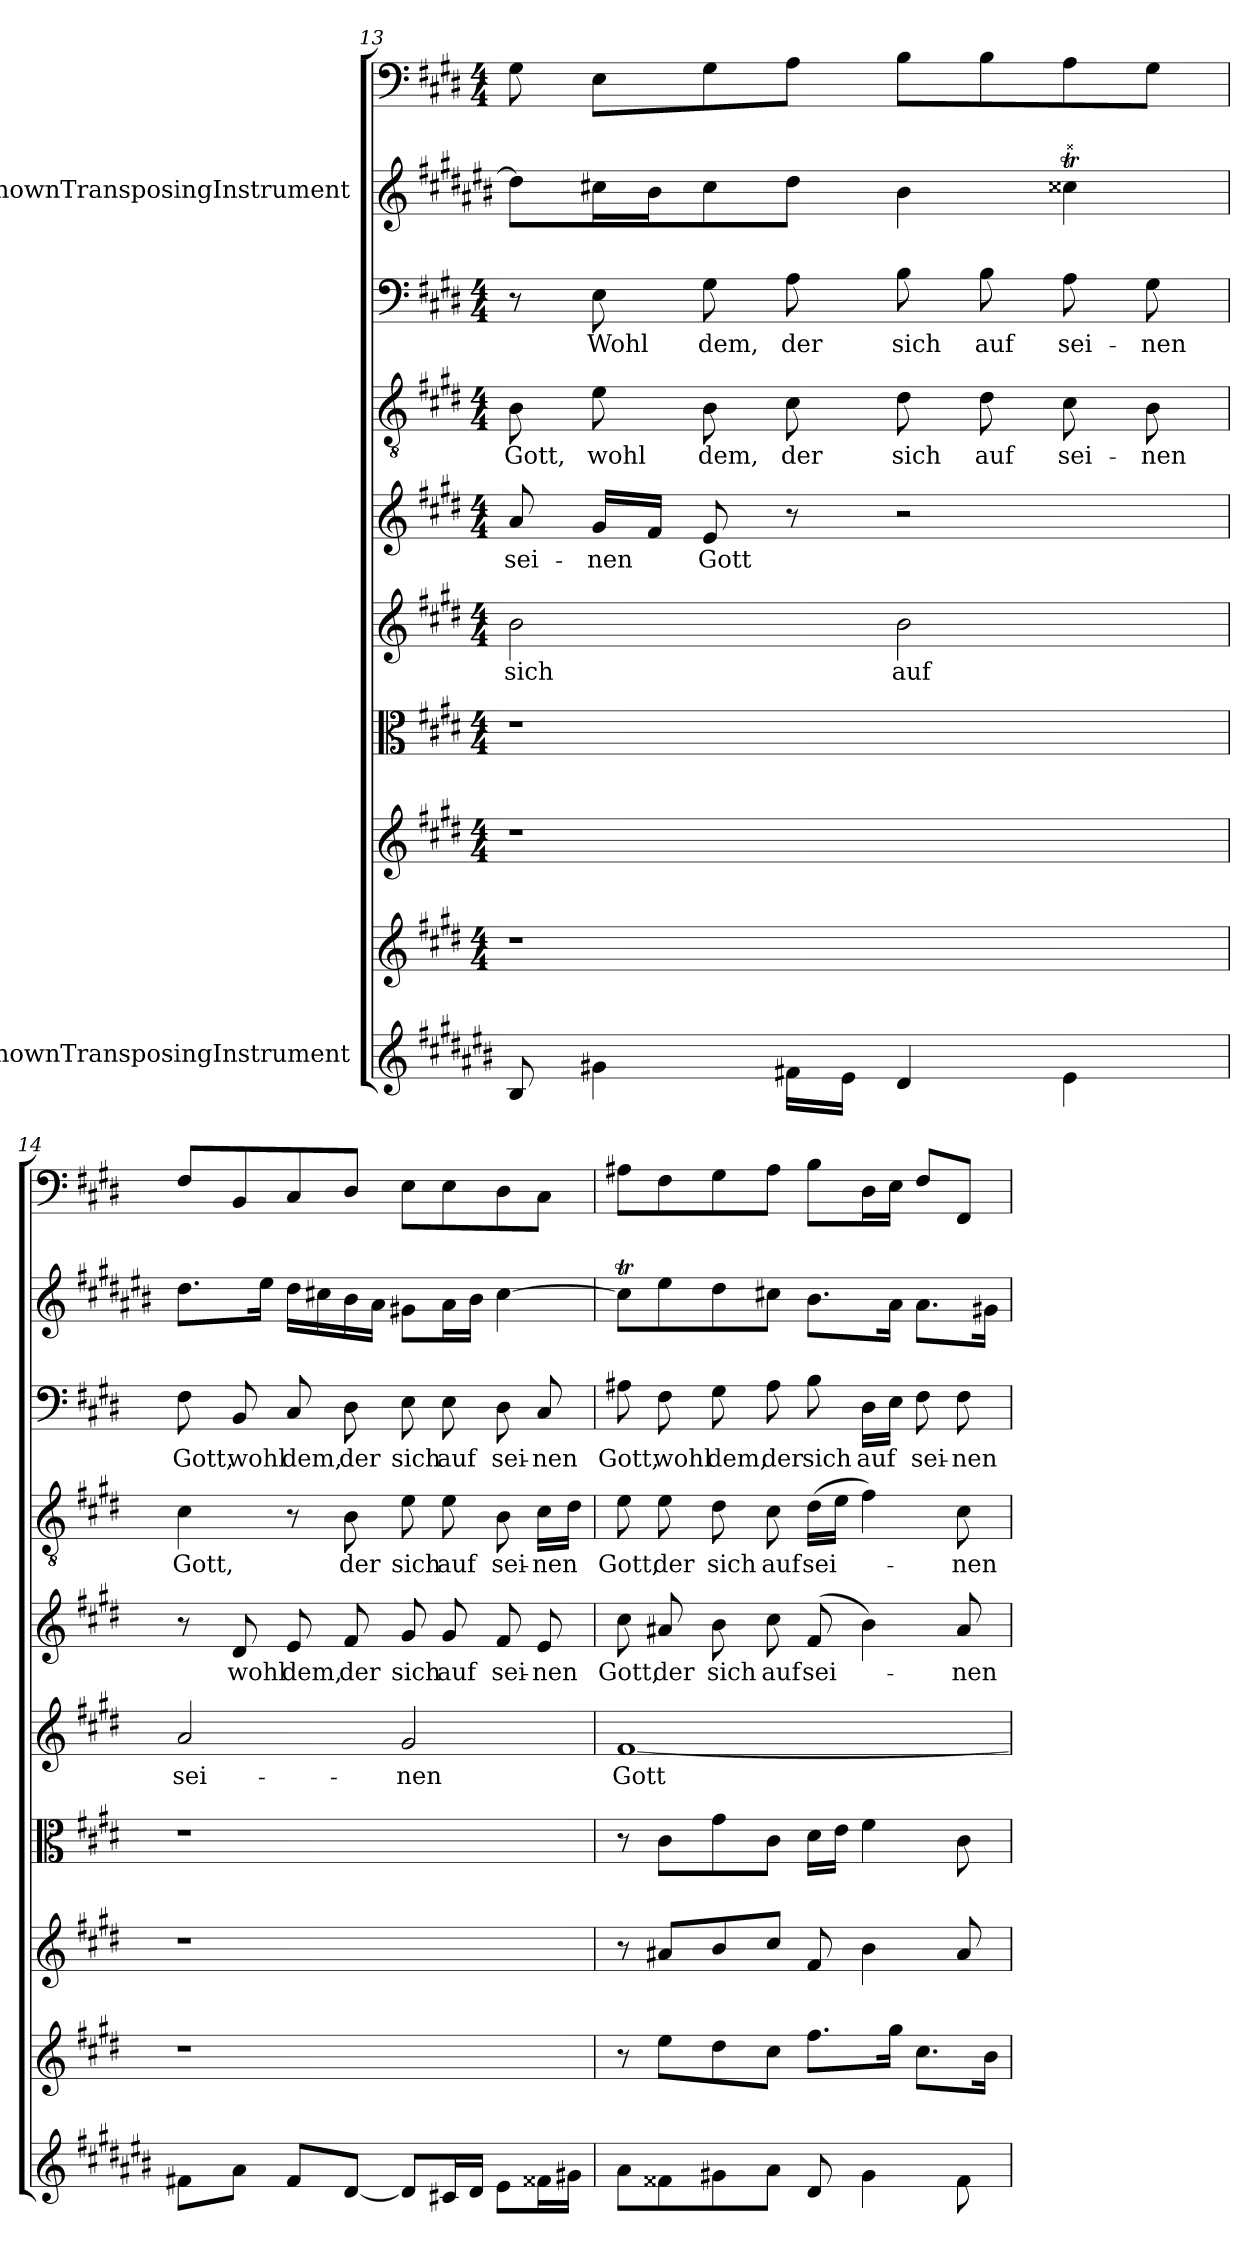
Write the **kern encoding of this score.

**kern	**kern	**kern	**kern	**kern	**text	**kern	**text	**kern	**text	**kern	**text	**kern	**kern
*part10	*part9	*part8	*part7	*part6	*part6	*part5	*part5	*part4	*part4	*part3	*part3	*part2	*part1
*staff10	*staff9	*staff8	*staff7	*staff6	*staff6	*staff5	*staff5	*staff4	*staff4	*staff3	*staff3	*staff2	*staff1
*I"UnknownTransposingInstrument	*	*	*	*	*	*	*	*	*	*	*	*I"UnknownTransposingInstrument	*
*clefG2	*clefG2	*clefG2	*clefC3	*clefG2	*	*clefG2	*	*clefGv2	*	*clefF4	*	*clefG2	*clefF4
*ITrd-2c-3	*	*	*	*	*	*	*	*	*	*	*	*ITrd-2c-3	*
*k[f#c#g#d#]	*k[f#c#g#d#]	*k[f#c#g#d#]	*k[f#c#g#d#]	*k[f#c#g#d#]	*	*k[f#c#g#d#]	*	*k[f#c#g#d#]	*	*k[f#c#g#d#]	*	*k[f#c#g#d#]	*k[f#c#g#d#]
*	*M4/4	*M4/4	*M4/4	*M4/4	*	*M4/4	*	*M4/4	*	*M4/4	*	*	*M4/4
=13	=13	=13	=13	=13	=13	=13	=13	=13	=13	=13	=13	=13	=13
8d#/	1r	1r	1r	2b\	sich	8a/	sei-	8B\	Gott,	8r	.	8ff#\L]	8G#\
4bn\	.	.	.	.	.	16g#/LL	-nen	8e\	wohl	8E\	Wohl	16een\L	8E\L
.	.	.	.	.	.	16f#/JJ	.	.	.	.	.	16dd#\J	.
.	.	.	.	.	.	8e/	Gott	8B\	dem,	8G#\	dem,	8ee\	8G#\
16an\LL	.	.	.	.	.	8r	.	8c#\	der	8A\	der	8ff#\J	8A\J
16g#\JJ	.	.	.	.	.	.	.	.	.	.	.	.	.
4f#/	.	.	.	2b\	auf	2r	.	8d#\	sich	8B\	sich	4dd#\	8B\L
.	.	.	.	.	.	.	.	8d#\	auf	8B\	auf	.	8B\
!	!	!	!	!	!	!	!	!	!	!	!	!LO:TR:acc=##	!
4g#\	.	.	.	.	.	.	.	8c#\	sei-	8A\	sei-	4ee#XT\	8A\
.	.	.	.	.	.	.	.	8B\	-nen	8G#\	-nen	.	8G#\J
=14	=14	=14	=14	=14	=14	=14	=14	=14	=14	=14	=14	=14	=14
8an\L	1r	1r	1r	2a/	sei-	8r	.	4c#\	Gott,	8F#\	Gott,	8.ff#\L	8F#/L
8cc#\J	.	.	.	.	.	8d#/	wohl	.	.	8BB/	wohl	.	8BB/
.	.	.	.	.	.	.	.	.	.	.	.	16gg#\Jk	.
8a/L	.	.	.	.	.	8e/	dem,	8r	.	8C#/	dem,	16ff#\LL	8C#/
.	.	.	.	.	.	.	.	.	.	.	.	16een\	.
[8f#/J	.	.	.	.	.	8f#/	der	8B\	der	8D#\	der	16dd#\	8D#/J
.	.	.	.	.	.	.	.	.	.	.	.	16cc#\JJ	.
8f#/L]	.	.	.	2g#/	-nen	8g#/	sich	8e\	sich	8E\	sich	8bn\L	8E\L
16en/L	.	.	.	.	.	8g#/	auf	8e\	auf	8E\	auf	16cc#\L	8E\
16f#/JJ	.	.	.	.	.	.	.	.	.	.	.	16dd#\JJ	.
8g#\L	.	.	.	.	.	8f#/	sei-	8B\	sei-	8D#\	sei-	[4ee\	8D#\
16a#X\L	.	.	.	.	.	8e/	-nen	16c#\LL	-nen	8C#/	-nen	.	8C#\J
16bn\JJ	.	.	.	.	.	.	.	16d#\JJ	.	.	.	.	.
=15	=15	=15	=15	=15	=15	=15	=15	=15	=15	=15	=15	=15	=15
8cc#\L	8r	8r	8r	[1f#/	Gott	8cc#\	Gott,	8e\	Gott,	8A#X\	Gott,	8eeT\L]	8A#X\L
8a#X\	8ee\L	8a#X/L	8c#\L	.	.	8a#X/	der	8e\	der	8F#\	wohl	8gg#\	8F#\
8bn\	8dd#\	8b/	8g#\	.	.	8b\	sich	8d#\	sich	8G#\	dem,	8ff#\	8G#\
8cc#\J	8cc#\J	8cc#/J	8c#\J	.	.	8cc#\	auf	8c#\	auf	8A#\	der	8een\J	8A#\J
8f#/	8.ff#\L	8f#/	16d#\LL	.	.	(8f#/	sei-	(16d#\LL	sei-	8B\	sich	8.dd#\L	8B\L
.	.	.	16e\JJ	.	.	.	.	16e\JJ	.	.	.	.	.
4b\	.	4b\	4f#\	.	.	4b\)	.	4f#\)	.	16D#\LL	auf	.	16D#\L
.	16gg#\Jk	.	.	.	.	.	.	.	.	16E\JJ	.	16cc#\Jk	16E\JJ
.	8.cc#\L	.	.	.	.	.	.	.	.	8F#\	sei-	8.cc#\L	8F#/L
8a#\	.	8a#/	8c#\	.	.	8a#/	-nen	8c#\	-nen	8F#\	-nen	.	8FF#/J
.	16b\Jk	.	.	.	.	.	.	.	.	.	.	16bn\Jk	.
=	=	=	=	=	=	=	=	=	=	=	=	=	=
*-	*-	*-	*-	*-	*-	*-	*-	*-	*-	*-	*-	*-	*-
